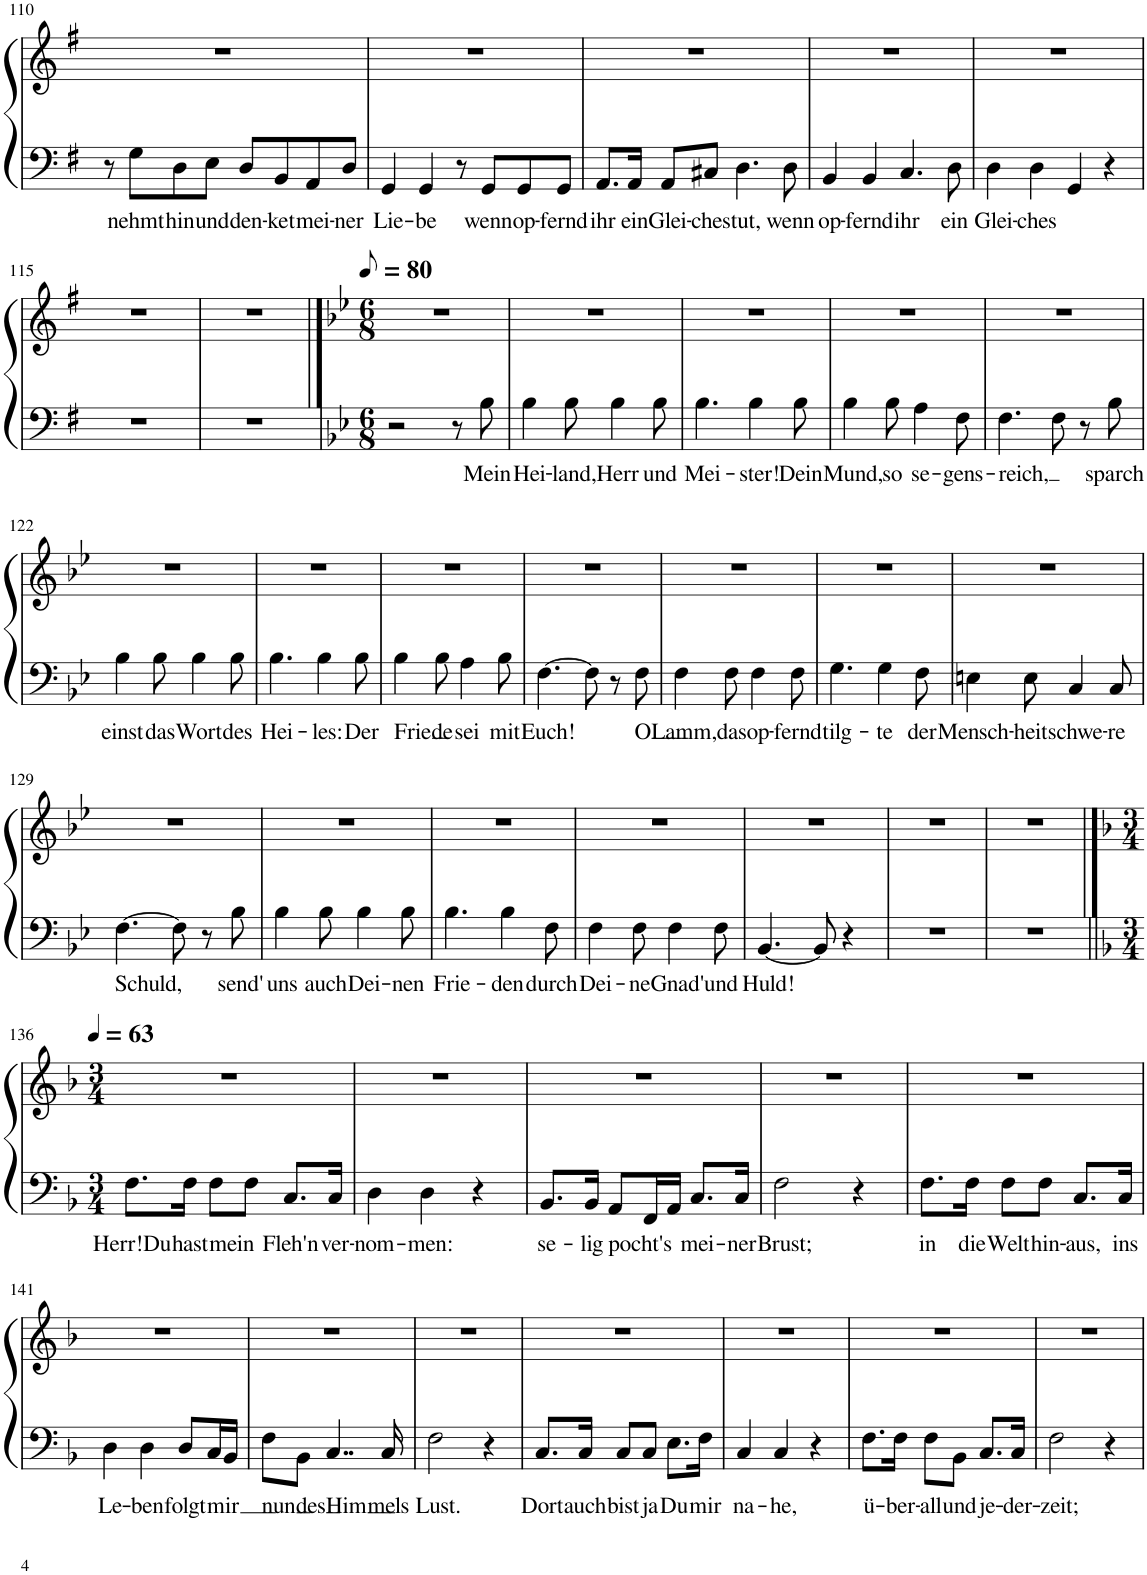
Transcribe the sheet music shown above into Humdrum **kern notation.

**kern	**text	**kern
*part1	*part1	*part1
*staff2	*staff2	*staff1
*I"Piano	*	*
*I'Pno.	*	*
!!LO:PB:g=z
*clefF4	*	*clefG2
*k[f#]	*	*k[f#]
*M4/4	*	*M4/4
*met(c)	*	*met(c)
=110	=110	=110
8r	.	1r
!	!LO:LY:b	!
8G\L	nehmt	.
!	!LO:LY:b	!
8D\	hin	.
!	!LO:LY:b	!
8E\J	und	.
!	!LO:LY:b	!
8D/L	den-	.
!	!LO:LY:b	!
8BB/	-ket	.
!	!LO:LY:b	!
8AA/	mei-	.
!	!LO:LY:b	!
8D/J	-ner	.
=111	=111	=111
!	!LO:LY:b	!
4GG/	Lie-	1r
!	!LO:LY:b	!
4GG/	-be	.
8r	.	.
!	!LO:LY:b	!
8GG/L	wenn	.
!	!LO:LY:b	!
8GG/	op-	.
!	!LO:LY:b	!
8GG/J	-fernd	.
=112	=112	=112
!	!LO:LY:b	!
8.AA/L	ihr	1r
!	!LO:LY:b	!
16AA/Jk	ein	.
!	!LO:LY:b	!
8AA/L	Glei-	.
!	!LO:LY:b	!
8C#X/J	-ches	.
!	!LO:LY:b	!
4.D\	tut,	.
!	!LO:LY:b	!
8D\	wenn	.
=113	=113	=113
!	!LO:LY:b	!
4BB/	op-	1r
!	!LO:LY:b	!
4BB/	-fernd	.
!	!LO:LY:b	!
4.C/	ihr	.
!	!LO:LY:b	!
8D\	ein	.
=114	=114	=114
!	!LO:LY:b	!
4D\	Glei-	1r
!	!LO:LY:b	!
4D\	-ches	.
4GG/	.	.
4r	.	.
!!LO:LB:g=z
=115	=115	=115
1r	.	1r
=116	=116	=116
1r	.	1r
==117	==117	==117
*k[b-e-]	*	*k[b-e-]
*M6/8	*	*M6/8
*	*	*MM40
2r	.	2.r
8r	.	.
!	!LO:LY:b	!
8B-\	Mein	.
=118	=118	=118
!	!LO:LY:b	!
4B-\	Hei-	2.r
!	!LO:LY:b	!
8B-\	-land,	.
!	!LO:LY:b	!
4B-\	Herr	.
!	!LO:LY:b	!
8B-\	und	.
=119	=119	=119
!	!LO:LY:b	!
4.B-\	Mei-	2.r
!	!LO:LY:b	!
4B-\	-ster!	.
!	!LO:LY:b	!
8B-\	Dein	.
=120	=120	=120
!	!LO:LY:b	!
4B-\	Mund,	2.r
!	!LO:LY:b	!
8B-\	so	.
!	!LO:LY:b	!
4A\	se-	.
!	!LO:LY:b	!
8F\	-gens-	.
=121	=121	=121
!	!LO:LY:b	!
4.F\	-reich,	2.r
8F\	.	.
8r	.	.
!	!LO:LY:b	!
8B-\	sparch	.
!!LO:LB:g=z
=122	=122	=122
!	!LO:LY:b	!
4B-\	einst	2.r
!	!LO:LY:b	!
8B-\	das	.
!	!LO:LY:b	!
4B-\	Wort	.
!	!LO:LY:b	!
8B-\	des	.
=123	=123	=123
!	!LO:LY:b	!
4.B-\	Hei-	2.r
!	!LO:LY:b	!
4B-\	les:	.
!	!LO:LY:b	!
8B-\	Der	.
=124	=124	=124
!	!LO:LY:b	!
4B-\	Frie	2.r
!	!LO:LY:b	!
8B-\	de	.
!	!LO:LY:b	!
4A\	sei	.
!	!LO:LY:b	!
8B-\	mit	.
=125	=125	=125
!	!LO:LY:b	!
[4.F\	Euch!	2.r
8F\]	.	.
8r	.	.
!	!LO:LY:b	!
8F\	O	.
=126	=126	=126
!	!LO:LY:b	!
4F\	Lamm,	2.r
!	!LO:LY:b	!
8F\	das	.
!	!LO:LY:b	!
4F\	op-	.
!	!LO:LY:b	!
8F\	-fernd	.
=127	=127	=127
!	!LO:LY:b	!
4.G\	tilg-	2.r
!	!LO:LY:b	!
4G\	-te	.
!	!LO:LY:b	!
8F\	der	.
=128	=128	=128
!	!LO:LY:b	!
4En\	Mensch-	2.r
!	!LO:LY:b	!
8E\	-heit	.
!	!LO:LY:b	!
4C/	schwe-	.
!	!LO:LY:b	!
8C/	-re	.
!!LO:LB:g=z
=129	=129	=129
!	!LO:LY:b	!
[4.F\	Schuld	2.r
!	!LO:LY:b	!
8F\]	,	.
8r	.	.
!	!LO:LY:b	!
8B-\	send'	.
=130	=130	=130
!	!LO:LY:b	!
4B-\	uns	2.r
!	!LO:LY:b	!
8B-\	auch	.
!	!LO:LY:b	!
4B-\	Dei-	.
!	!LO:LY:b	!
8B-\	-nen	.
=131	=131	=131
!	!LO:LY:b	!
4.B-\	Frie-	2.r
!	!LO:LY:b	!
4B-\	-den	.
!	!LO:LY:b	!
8F\	durch	.
=132	=132	=132
!	!LO:LY:b	!
4F\	Dei-	2.r
!	!LO:LY:b	!
8F\	-ne	.
!	!LO:LY:b	!
4F\	Gnad'	.
!	!LO:LY:b	!
8F\	und	.
=133	=133	=133
!	!LO:LY:b	!
[4.BB-/	Huld!	2.r
8BB-/]	.	.
4r	.	.
=134	=134	=134
2.r	.	2.r
=135	=135	=135
2.r	.	2.r
!!LO:LB:g=z
==136	==136	==136
*k[b-]	*	*k[b-]
*M3/4	*	*M3/4
*	*	*MM63
!	!LO:LY:b	!
8.F\L	Herr!Du	2.r
!	!LO:LY:b	!
16F\Jk	hast	.
!	!LO:LY:b	!
8F\L	mein	.
8F\J	.	.
!	!LO:LY:b	!
8.C/L	Fleh'n	.
!	!LO:LY:b	!
16C/Jk	ver-	.
=137	=137	=137
!	!LO:LY:b	!
4D\	-nom-	2.r
!	!LO:LY:b	!
4D\	-men:	.
4r	.	.
=138	=138	=138
!	!LO:LY:b	!
8.BB-/L	se-	2.r
!	!LO:LY:b	!
16BB-/Jk	-lig	.
!	!LO:LY:b	!
8AA/L	pocht's	.
16FF/L	.	.
16AA/JJ	.	.
!	!LO:LY:b	!
8.C/L	mei-	.
!	!LO:LY:b	!
16C/Jk	-ner	.
=139	=139	=139
!	!LO:LY:b	!
2F\	Brust;	2.r
4r	.	.
=140	=140	=140
!	!LO:LY:b	!
8.F\L	in	2.r
!	!LO:LY:b	!
16F\Jk	die	.
!	!LO:LY:b	!
8F\L	Welt	.
!	!LO:LY:b	!
8F\J	hin-	.
!	!LO:LY:b	!
8.C/L	-aus,	.
!	!LO:LY:b	!
16C/Jk	ins	.
!!LO:LB:g=z
=141	=141	=141
!	!LO:LY:b	!
4D\	Le-	2.r
!	!LO:LY:b	!
4D\	-ben	.
!	!LO:LY:b	!
8D/L	folgt	.
!	!LO:LY:b	!
16C/L	mir	.
16BB-/JJ	.	.
=142	=142	=142
!	!LO:LY:b	!
8F\L	nun	2.r
!	!LO:LY:b	!
8BB-\J	des	.
!	!LO:LY:b	!
4..C/	Him	.
!	!LO:LY:b	!
16C/	mels	.
=143	=143	=143
!	!LO:LY:b	!
2F\	Lust.	2.r
4r	.	.
=144	=144	=144
!	!LO:LY:b	!
8.C/L	Dort	2.r
!	!LO:LY:b	!
16C/Jk	auch	.
!	!LO:LY:b	!
8C/L	bist	.
!	!LO:LY:b	!
8C/J	ja	.
!	!LO:LY:b	!
8.E\L	Du	.
!	!LO:LY:b	!
16F\Jk	mir	.
=145	=145	=145
!	!LO:LY:b	!
4C/	na-	2.r
!	!LO:LY:b	!
4C/	-he,	.
4r	.	.
=146	=146	=146
!	!LO:LY:b	!
8.F\L	ü-	2.r
!	!LO:LY:b	!
16F\Jk	-ber-	.
!	!LO:LY:b	!
8F\L	-all	.
!	!LO:LY:b	!
8BB-\J	und	.
!	!LO:LY:b	!
8.C/L	je-	.
!	!LO:LY:b	!
16C/Jk	-der-	.
=147	=147	=147
!	!LO:LY:b	!
2F\	-zeit;	2.r
4r	.	.
=	=	=
*-	*-	*-
